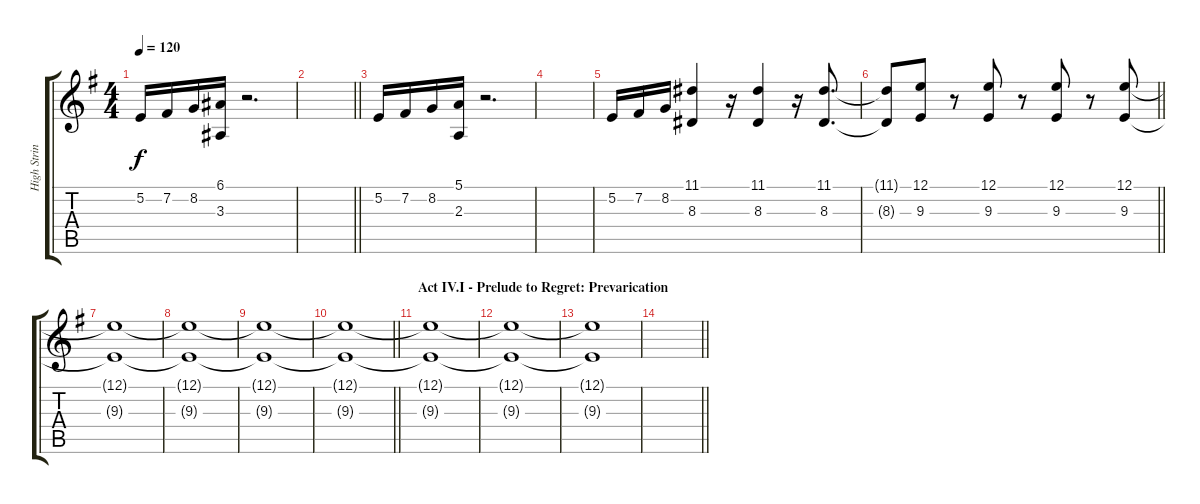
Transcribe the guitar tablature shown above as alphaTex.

\track ("High Strings Standard" "High Strin") {instrument stringensemble1}
\staff {score tabs}
\tuning (E4 B3 G3 D3 A2 E2) {hide}
\ts (4 4)
\tempo 120
\clef g2
\ks eminor
5.2.16{dy f} 7.2.16 8.2.16 (6.1 3.3).16 r.2{d} |
\barLineRight lightlight
|
5.2.16 7.2.16 8.2.16 (5.1 2.3).16 r.2{d} |
|
5.2.16 7.2.16 8.2.16 (11.1 8.3).4 r.16 (11.1 8.3).4 r.16 (11.1 8.3).8{d} |
\barLineRight lightlight
(11.1{t} 8.3{t}).8 (12.1 9.3).8 r.8 (12.1 9.3).8 r.8 (12.1 9.3).8 r.8 (12.1 9.3).8 |
\section ("" "")
(12.1{t} 9.3{t}).1 |
(12.1{t} 9.3{t}).1 |
(12.1{t} 9.3{t}).1{volume 16} |
\barLineRight lightlight
(12.1{t} 9.3{t}).1 |
\section ("" "Act IV.I - Prelude to Regret: Prevarication")
(12.1{t} 9.3{t}).1{volume 0} |
(12.1{t} 9.3{t}).1 |
(12.1{t} 9.3{t}).1 |
\barLineRight lightlight
